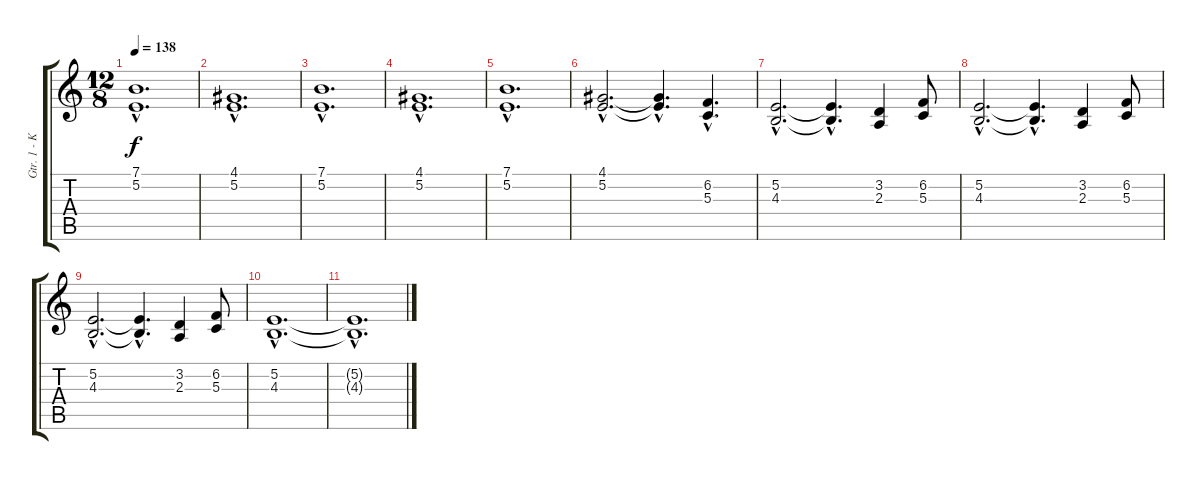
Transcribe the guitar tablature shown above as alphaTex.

\track ("Gtr. 1 - Keyboard" "Gtr. 1 - K") {instrument reedorgan}
\staff {score tabs}
\tuning (E4 B3 G3 D3 A2 E2) {hide}
\ts (12 8)
\tempo 138
\clef g2
\ks c
(7.1{hac} 5.2{hac}).1{d dy f} |
(4.1{hac} 5.2{hac}).1{d} |
(7.1{hac} 5.2{hac}).1{d} |
(4.1{hac} 5.2{hac}).1{d} |
(7.1{hac} 5.2{hac}).1{d} |
(4.1{hac} 5.2{hac}).2{d} (4.1{hac t} 5.2{hac t}).4{d} (6.2{hac} 5.3{hac}).4{d} |
(5.2{hac} 4.3{hac}).2{d} (5.2{hac t} 4.3{hac t}).4{d} (3.2 2.3).4 (6.2 5.3).8 |
(5.2{hac} 4.3{hac}).2{d} (5.2{hac t} 4.3{hac t}).4{d} (3.2 2.3).4 (6.2 5.3).8 |
(5.2{hac} 4.3{hac}).2{d} (5.2{hac t} 4.3{hac t}).4{d} (3.2 2.3).4 (6.2 5.3).8 |
(5.2{hac} 4.3{hac}).1{d} |
(5.2{hac t} 4.3{hac t}).1{d volume 0}
